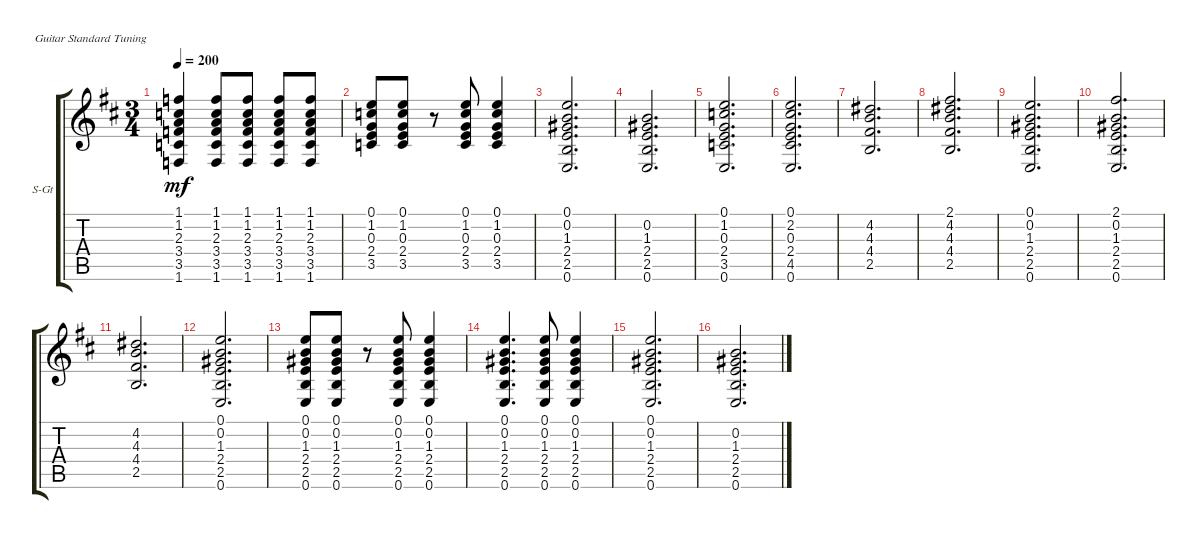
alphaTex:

\defaultSystemsLayout 4
\bracketExtendMode groupsimilarinstruments
\firstSystemTrackNameOrientation horizontal
\otherSystemsTrackNameOrientation horizontal
\track ("Steel Guitar" "S-Gt") {instrument acousticguitarsteel}
\staff {score tabs}
\tuning (E4 B3 G3 D3 A2 E2)
\ts (3 4)
\tempo 200
\clef g2
\ks d
(1.6 1.1 1.2 2.3 3.4 3.5).4{dy mf} (1.6 1.1 1.2 2.3 3.4 3.5).8 (1.6 1.1 1.2 2.3 3.4 3.5).8 (1.6 1.1 1.2 2.3 3.4 3.5).8 (1.6 1.1 1.2 2.3 3.4 3.5).8 |
(3.5 2.4 0.3 1.2 0.1).8 (3.5 2.4 0.3 1.2 0.1).8 r.8 (3.5 2.4 0.3 1.2 0.1).8 (3.5 2.4 0.3 1.2 0.1).4 |
(0.6 2.5 2.4 1.3 0.2 0.1).2{d} |
(0.2 1.3 2.4 2.5 0.6).2{d} |
(0.6 3.5 2.4 0.3 1.2 0.1).2{d} |
(0.6 4.5 2.4 0.3 2.2 0.1).2{d} |
(2.5 4.4 4.3 4.2).2{d} |
(2.1 4.2 4.3 4.4 2.5).2{d} |
(0.6 2.5 2.4 1.3 0.2 0.1).2{d} |
(2.1 0.2 1.3 2.4 2.5 0.6).2{d} |
(2.5 4.4 4.3 4.2).2{d} |
(0.6 2.5 2.4 1.3 0.2 0.1).2{d} |
(0.6 2.5 2.4 1.3 0.2 0.1).8 (0.6 2.5 2.4 1.3 0.2 0.1).8 r.8 (0.6 2.5 2.4 1.3 0.2 0.1).8 (0.6 2.5 2.4 1.3 0.2 0.1).4 |
(0.6 2.5 0.1 0.2 1.3 2.4).4{d} (0.6 2.5 2.4 1.3 0.2 0.1).8 (0.6 2.5 0.1 0.2 1.3 2.4).4 |
(0.6 2.5 2.4 1.3 0.2 0.1).2{d} |
(0.2 1.3 2.4 2.5 0.6).2{d}
